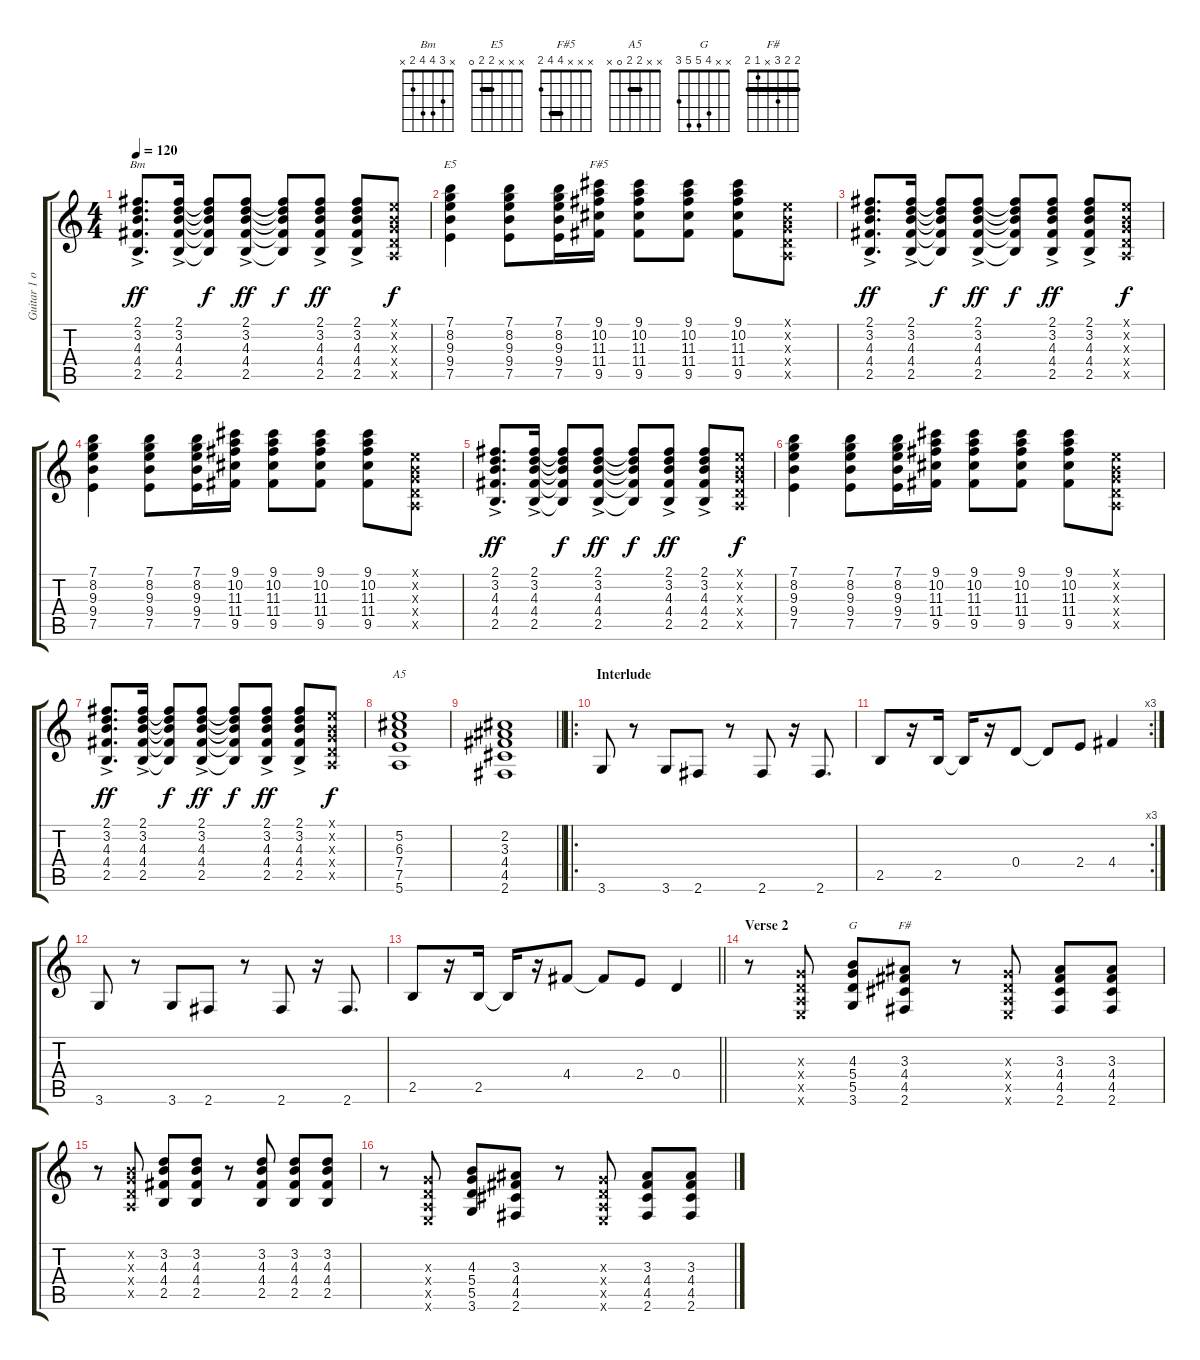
\track ("Guitar 1 overdrive" "Guitar 1 o") {instrument overdrivenguitar}
\staff {score tabs}
\tuning (E4 B3 G3 D3 A2 E2) {hide}
\chord ("Bm" x 3 4 4 2 x)
\chord ("E5" x x x 2 2 0) {barre 2}
\chord ("F#5" x x x 4 4 2) {barre 4}
\chord ("A5" x x 2 2 0 x) {barre 2}
\chord ("G" x x 4 5 5 3)
\chord ("F#" 2 2 3 x 1 2) {barre 2}
\ts (4 4)
\tempo 120
\clef g2
\ks c
(2.1{ac} 3.2{ac} 4.3{ac} 4.4{ac} 2.5{ac}).8{d ch "Bm" dy ff} (2.1{ac} 3.2{ac} 4.3{ac} 4.4{ac} 2.5{ac}).16 (2.1{t} 3.2{t} 4.3{t} 4.4{t} 2.5{t}).8{dy f} (2.1{ac} 3.2{ac} 4.3{ac} 4.4{ac} 2.5{ac}).8{dy ff} (2.1{t} 3.2{t} 4.3{t} 4.4{t} 2.5{t}).8{dy f} (2.1{ac} 3.2{ac} 4.3{ac} 4.4{ac} 2.5{ac}).8{dy ff} (2.1{ac} 3.2{ac} 4.3{ac} 4.4{ac} 2.5{ac}).8 (0.1{x} 0.2{x} 0.3{x} 0.4{x} 0.5{x}).8{dy f} |
(7.1 8.2 9.3 9.4 7.5).4{ch "E5"} (7.1 8.2 9.3 9.4 7.5).8 (7.1 8.2 9.3 9.4 7.5).16 (9.1 10.2 11.3 11.4 9.5).16{ch "F#5"} (9.1 10.2 11.3 11.4 9.5).8 (9.1 10.2 11.3 11.4 9.5).8 (9.1 10.2 11.3 11.4 9.5).8 (0.1{x} 0.2{x} 0.3{x} 0.4{x} 0.5{x}).8 |
(2.1{ac} 3.2{ac} 4.3{ac} 4.4{ac} 2.5{ac}).8{d dy ff} (2.1{ac} 3.2{ac} 4.3{ac} 4.4{ac} 2.5{ac}).16 (2.1{t} 3.2{t} 4.3{t} 4.4{t} 2.5{t}).8{dy f} (2.1{ac} 3.2{ac} 4.3{ac} 4.4{ac} 2.5{ac}).8{dy ff} (2.1{t} 3.2{t} 4.3{t} 4.4{t} 2.5{t}).8{dy f} (2.1{ac} 3.2{ac} 4.3{ac} 4.4{ac} 2.5{ac}).8{dy ff} (2.1{ac} 3.2{ac} 4.3{ac} 4.4{ac} 2.5{ac}).8 (0.1{x} 0.2{x} 0.3{x} 0.4{x} 0.5{x}).8{dy f} |
(7.1 8.2 9.3 9.4 7.5).4 (7.1 8.2 9.3 9.4 7.5).8 (7.1 8.2 9.3 9.4 7.5).16 (9.1 10.2 11.3 11.4 9.5).16 (9.1 10.2 11.3 11.4 9.5).8 (9.1 10.2 11.3 11.4 9.5).8 (9.1 10.2 11.3 11.4 9.5).8 (0.1{x} 0.2{x} 0.3{x} 0.4{x} 0.5{x}).8 |
(2.1{ac} 3.2{ac} 4.3{ac} 4.4{ac} 2.5{ac}).8{d dy ff} (2.1{ac} 3.2{ac} 4.3{ac} 4.4{ac} 2.5{ac}).16 (2.1{t} 3.2{t} 4.3{t} 4.4{t} 2.5{t}).8{dy f} (2.1{ac} 3.2{ac} 4.3{ac} 4.4{ac} 2.5{ac}).8{dy ff} (2.1{t} 3.2{t} 4.3{t} 4.4{t} 2.5{t}).8{dy f} (2.1{ac} 3.2{ac} 4.3{ac} 4.4{ac} 2.5{ac}).8{dy ff} (2.1{ac} 3.2{ac} 4.3{ac} 4.4{ac} 2.5{ac}).8 (0.1{x} 0.2{x} 0.3{x} 0.4{x} 0.5{x}).8{dy f} |
(7.1 8.2 9.3 9.4 7.5).4 (7.1 8.2 9.3 9.4 7.5).8 (7.1 8.2 9.3 9.4 7.5).16 (9.1 10.2 11.3 11.4 9.5).16 (9.1 10.2 11.3 11.4 9.5).8 (9.1 10.2 11.3 11.4 9.5).8 (9.1 10.2 11.3 11.4 9.5).8 (0.1{x} 0.2{x} 0.3{x} 0.4{x} 0.5{x}).8 |
(2.1{ac} 3.2{ac} 4.3{ac} 4.4{ac} 2.5{ac}).8{d dy ff} (2.1{ac} 3.2{ac} 4.3{ac} 4.4{ac} 2.5{ac}).16 (2.1{t} 3.2{t} 4.3{t} 4.4{t} 2.5{t}).8{dy f} (2.1{ac} 3.2{ac} 4.3{ac} 4.4{ac} 2.5{ac}).8{dy ff} (2.1{t} 3.2{t} 4.3{t} 4.4{t} 2.5{t}).8{dy f} (2.1{ac} 3.2{ac} 4.3{ac} 4.4{ac} 2.5{ac}).8{dy ff} (2.1{ac} 3.2{ac} 4.3{ac} 4.4{ac} 2.5{ac}).8 (0.1{x} 0.2{x} 0.3{x} 0.4{x} 0.5{x}).8{dy f} |
(5.2 6.3 7.4 7.5 5.6).1{ch "A5"} |
\barLineRight lightlight
(2.2 3.3 4.4 4.5 2.6).1 |
\ro
\section ("" "Interlude")
3.6.8 r.8 3.6.8 2.6.8 r.8 2.6.8 r.16 2.6.8{d} |
\rc 3
2.5.8 r.16 2.5.16 2.5{t}.16 r.16 0.4.8 0.4{t}.8 2.4.8 4.4.4 |
3.6.8 r.8 3.6.8 2.6.8 r.8 2.6.8 r.16 2.6.8{d} |
\barLineRight lightlight
2.5.8 r.16 2.5.16 2.5{t}.16 r.16 4.4.8 4.4{t}.8 2.4.8 0.4.4 |
\section ("" "Verse 2")
r.8 (0.3{x} 0.4{x} 0.5{x} 0.6{x}).8 (4.3 5.4 5.5 3.6).8{ch "G"} (3.3 4.4 4.5 2.6).8{ch "F#"} r.8 (0.3{x} 0.4{x} 0.5{x} 0.6{x}).8 (3.3 4.4 4.5 2.6).8 (3.3 4.4 4.5 2.6).8 |
r.8 (0.2{x} 0.3{x} 0.4{x} 0.5{x}).8 (3.2 4.3 4.4 2.5).8 (3.2 4.3 4.4 2.5).8 r.8 (3.2 4.3 4.4 2.5).8 (3.2 4.3 4.4 2.5).8 (3.2 4.3 4.4 2.5).8 |
r.8 (0.3{x} 0.4{x} 0.5{x} 0.6{x}).8 (4.3 5.4 5.5 3.6).8 (3.3 4.4 4.5 2.6).8 r.8 (0.3{x} 0.4{x} 0.5{x} 0.6{x}).8 (3.3 4.4 4.5 2.6).8 (3.3 4.4 4.5 2.6).8
